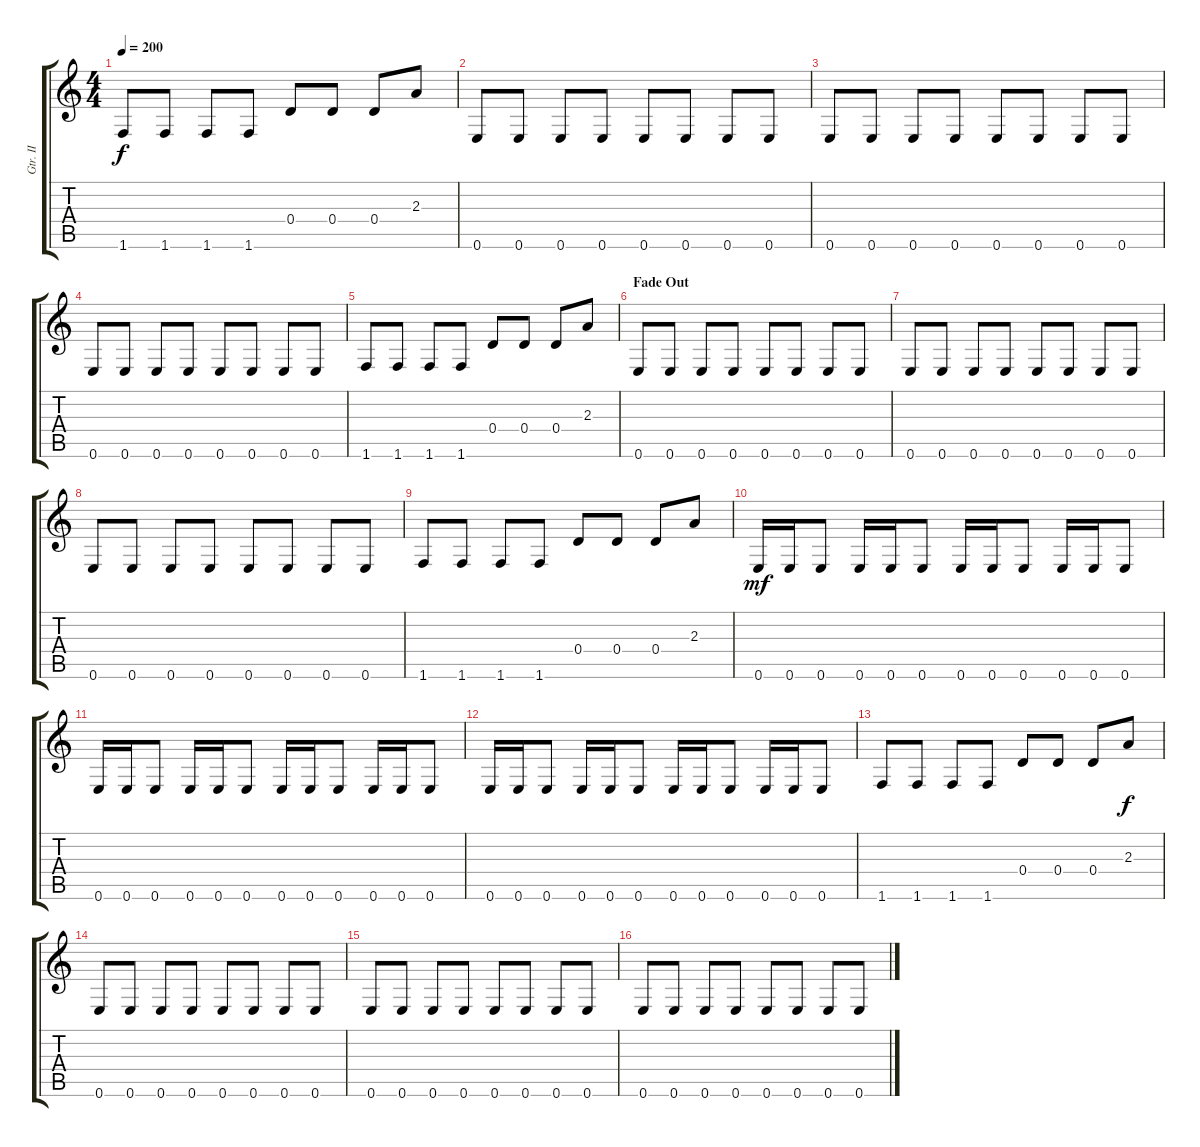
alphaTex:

\track ("Gtr. II" "Gtr. II") {instrument distortionguitar}
\staff {score tabs}
\tuning (E4 B3 G3 D3 A2 E2) {hide}
\ts (4 4)
\tempo 200
\clef g2
\ks c
1.6.8{dy f} 1.6.8 1.6.8 1.6.8 0.4.8 0.4.8 0.4.8 2.3.8 |
0.6.8 0.6.8 0.6.8 0.6.8 0.6.8 0.6.8 0.6.8 0.6.8 |
0.6.8 0.6.8 0.6.8 0.6.8 0.6.8 0.6.8 0.6.8 0.6.8 |
0.6.8 0.6.8 0.6.8 0.6.8 0.6.8 0.6.8 0.6.8 0.6.8 |
1.6.8 1.6.8 1.6.8 1.6.8 0.4.8 0.4.8 0.4.8 2.3.8 |
\section ("" "Fade Out")
0.6.8{volume 12} 0.6.8 0.6.8{volume 11} 0.6.8 0.6.8 0.6.8 0.6.8 0.6.8 |
0.6.8{volume 11} 0.6.8 0.6.8 0.6.8 0.6.8 0.6.8 0.6.8 0.6.8 |
0.6.8{volume 11} 0.6.8 0.6.8{volume 10} 0.6.8 0.6.8 0.6.8 0.6.8 0.6.8 |
1.6.8{volume 10} 1.6.8 1.6.8 1.6.8 0.4.8 0.4.8 0.4.8 2.3.8 |
0.6.16{dy mf volume 10} 0.6.16 0.6.8 0.6.16{volume 9} 0.6.16 0.6.8 0.6.16 0.6.16 0.6.8 0.6.16 0.6.16 0.6.8 |
0.6.16{volume 9} 0.6.16 0.6.8 0.6.16 0.6.16 0.6.8 0.6.16 0.6.16 0.6.8 0.6.16 0.6.16 0.6.8 |
0.6.16{volume 9} 0.6.16 0.6.8 0.6.16{volume 8} 0.6.16 0.6.8 0.6.16 0.6.16 0.6.8 0.6.16 0.6.16 0.6.8 |
1.6.8{volume 8} 1.6.8 1.6.8 1.6.8 0.4.8 0.4.8 0.4.8 2.3.8{dy f} |
0.6.8{volume 8} 0.6.8 0.6.8{volume 7} 0.6.8 0.6.8 0.6.8 0.6.8 0.6.8 |
0.6.8{volume 7} 0.6.8 0.6.8{volume 6} 0.6.8 0.6.8 0.6.8 0.6.8 0.6.8 |
0.6.8{volume 6} 0.6.8 0.6.8{volume 5} 0.6.8 0.6.8 0.6.8 0.6.8 0.6.8
